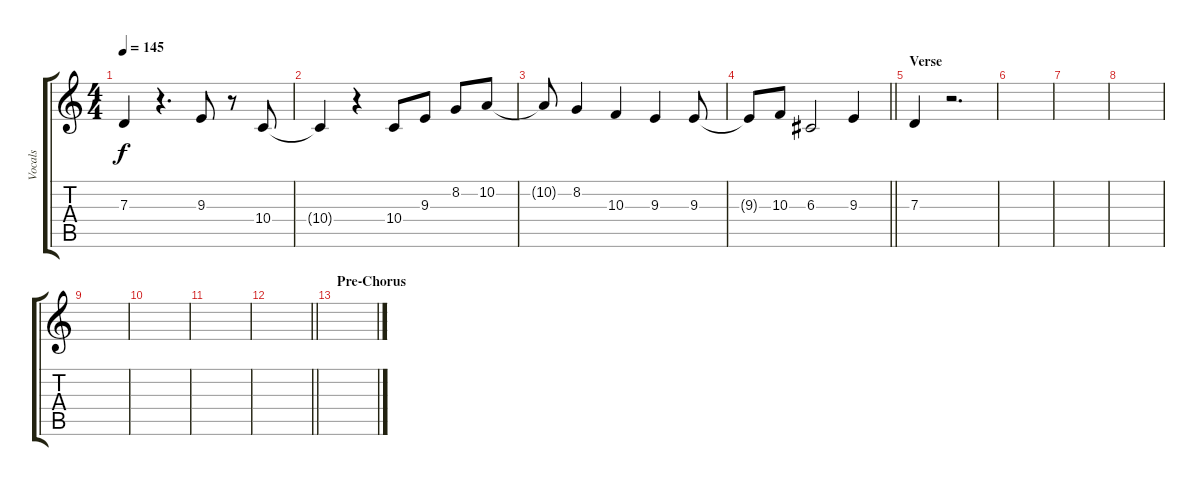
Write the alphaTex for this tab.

\track ("Vocals" "Vocals") {instrument lead2sawtooth}
\staff {score tabs}
\tuning (E4 B3 G3 D3 A2 E2) {hide}
\ts (4 4)
\tempo 145
\clef g2
\ks c
7.3.4{dy f} r.4{d} 9.3.8 r.8 10.4.8 |
10.4{t}.4 r.4 10.4.8 9.3.8 8.2.8 10.2.8 |
10.2{t}.8 8.2.4 10.3.4 9.3.4 9.3.8 |
\barLineRight lightlight
9.3{t}.8 10.3.8 6.3.2 9.3.4 |
\section ("" "Verse")
7.3.4 r.2{d} |
|
|
|
|
|
|
\barLineRight lightlight
|
\section ("" "Pre-Chorus")
